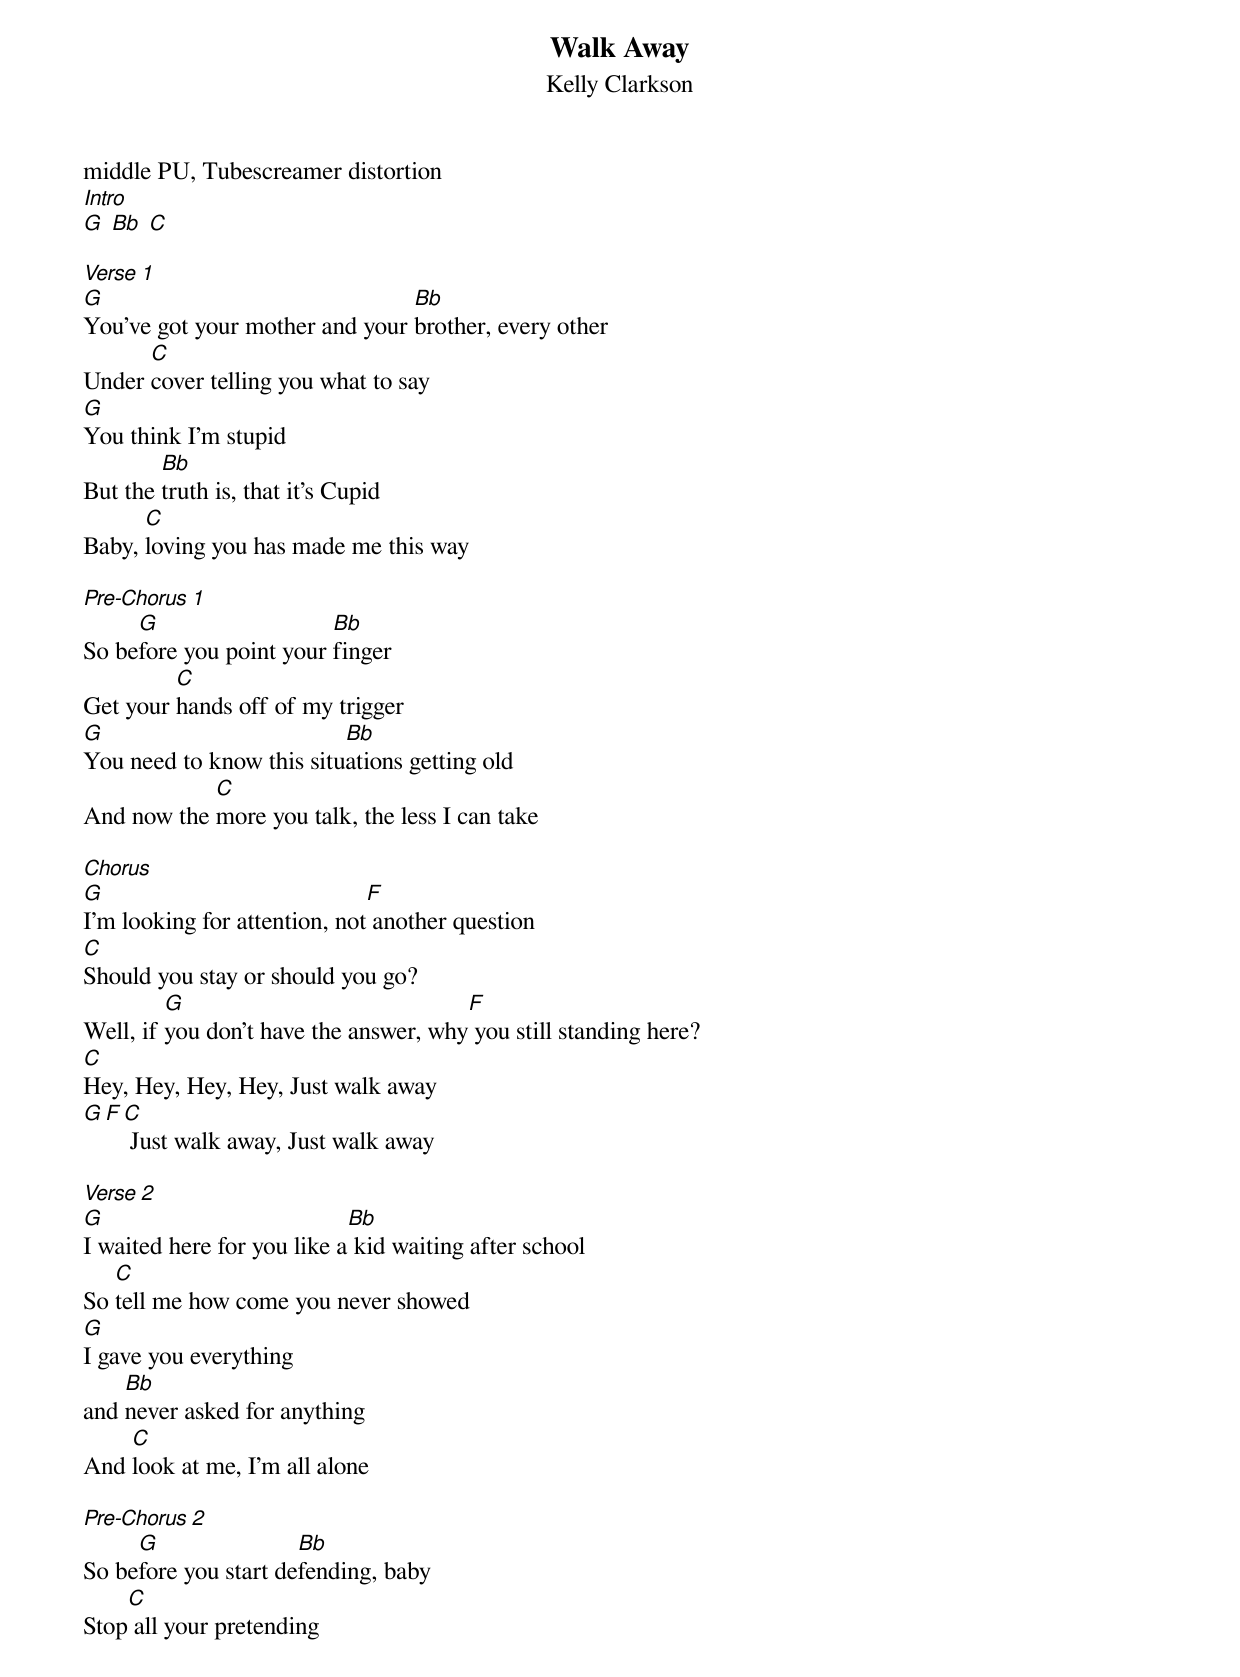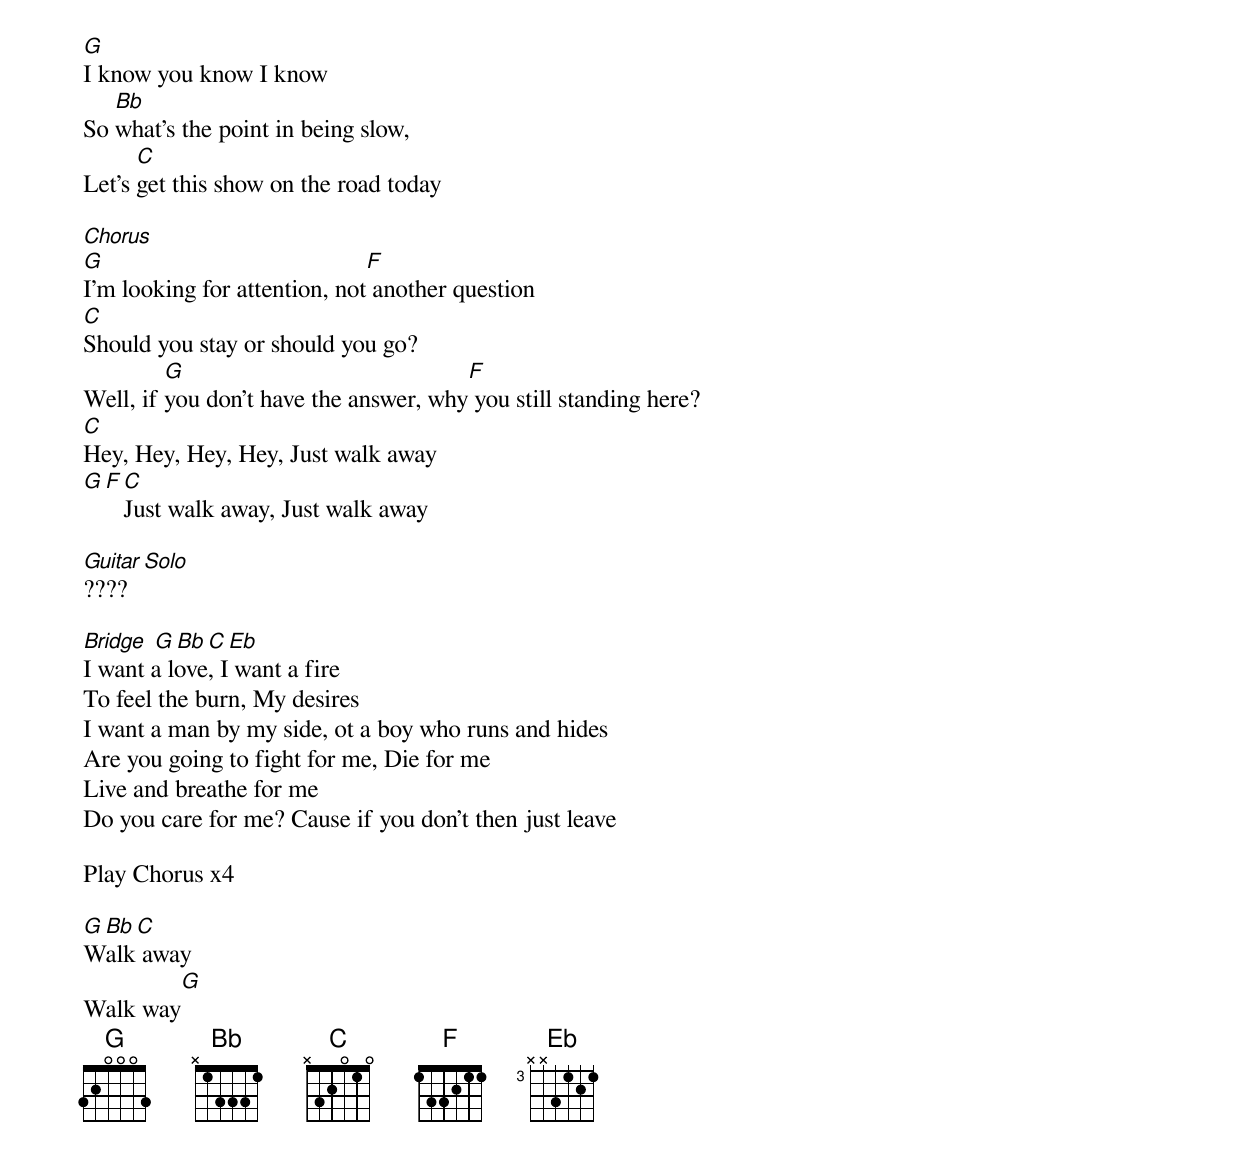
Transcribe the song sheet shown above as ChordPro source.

{title:Walk Away}
{subtitle:Kelly Clarkson}
middle PU, Tubescreamer distortion
[Intro]
[G] [Bb] [C]

[Verse 1]
[G]You've got your mother and your [Bb]brother, every other
Under [C]cover telling you what to say
[G]You think I'm stupid
But the [Bb]truth is, that it's Cupid
Baby, [C]loving you has made me this way

[Pre-Chorus 1]
So be[G]fore you point your [Bb]finger
Get your [C]hands off of my trigger
[G]You need to know this situ[Bb]ations getting old
And now the [C]more you talk, the less I can take

[Chorus]
[G]I'm looking for attention, not[F] another question
[C]Should you stay or should you go?
Well, if [G]you don't have the answer, why[F] you still standing here?
[C]Hey, Hey, Hey, Hey, Just walk away
[G][F][C] Just walk away, Just walk away

[Verse 2]
[G]I waited here for you like a[Bb] kid waiting after school
So [C]tell me how come you never showed
[G]I gave you everything
and [Bb]never asked for anything
And [C]look at me, I'm all alone

[Pre-Chorus 2]
So be[G]fore you start de[Bb]fending, baby
Stop[C] all your pretending
[G]I know you know I know
So [Bb]what's the point in being slow,
Let's [C]get this show on the road today

[Chorus]
[G]I'm looking for attention, not[F] another question
[C]Should you stay or should you go?
Well, if [G]you don't have the answer, why[F] you still standing here?
[C]Hey, Hey, Hey, Hey, Just walk away
[G][F][C]Just walk away, Just walk away

[Guitar Solo]????

[Bridge] [G][Bb][C][Eb]
I want a love, I want a fire
To feel the burn, My desires
I want a man by my side, ot a boy who runs and hides
Are you going to fight for me, Die for me
Live and breathe for me
Do you care for me? Cause if you don't then just leave

Play Chorus x4

[G][Bb][C]
Walk away
Walk way[G]
